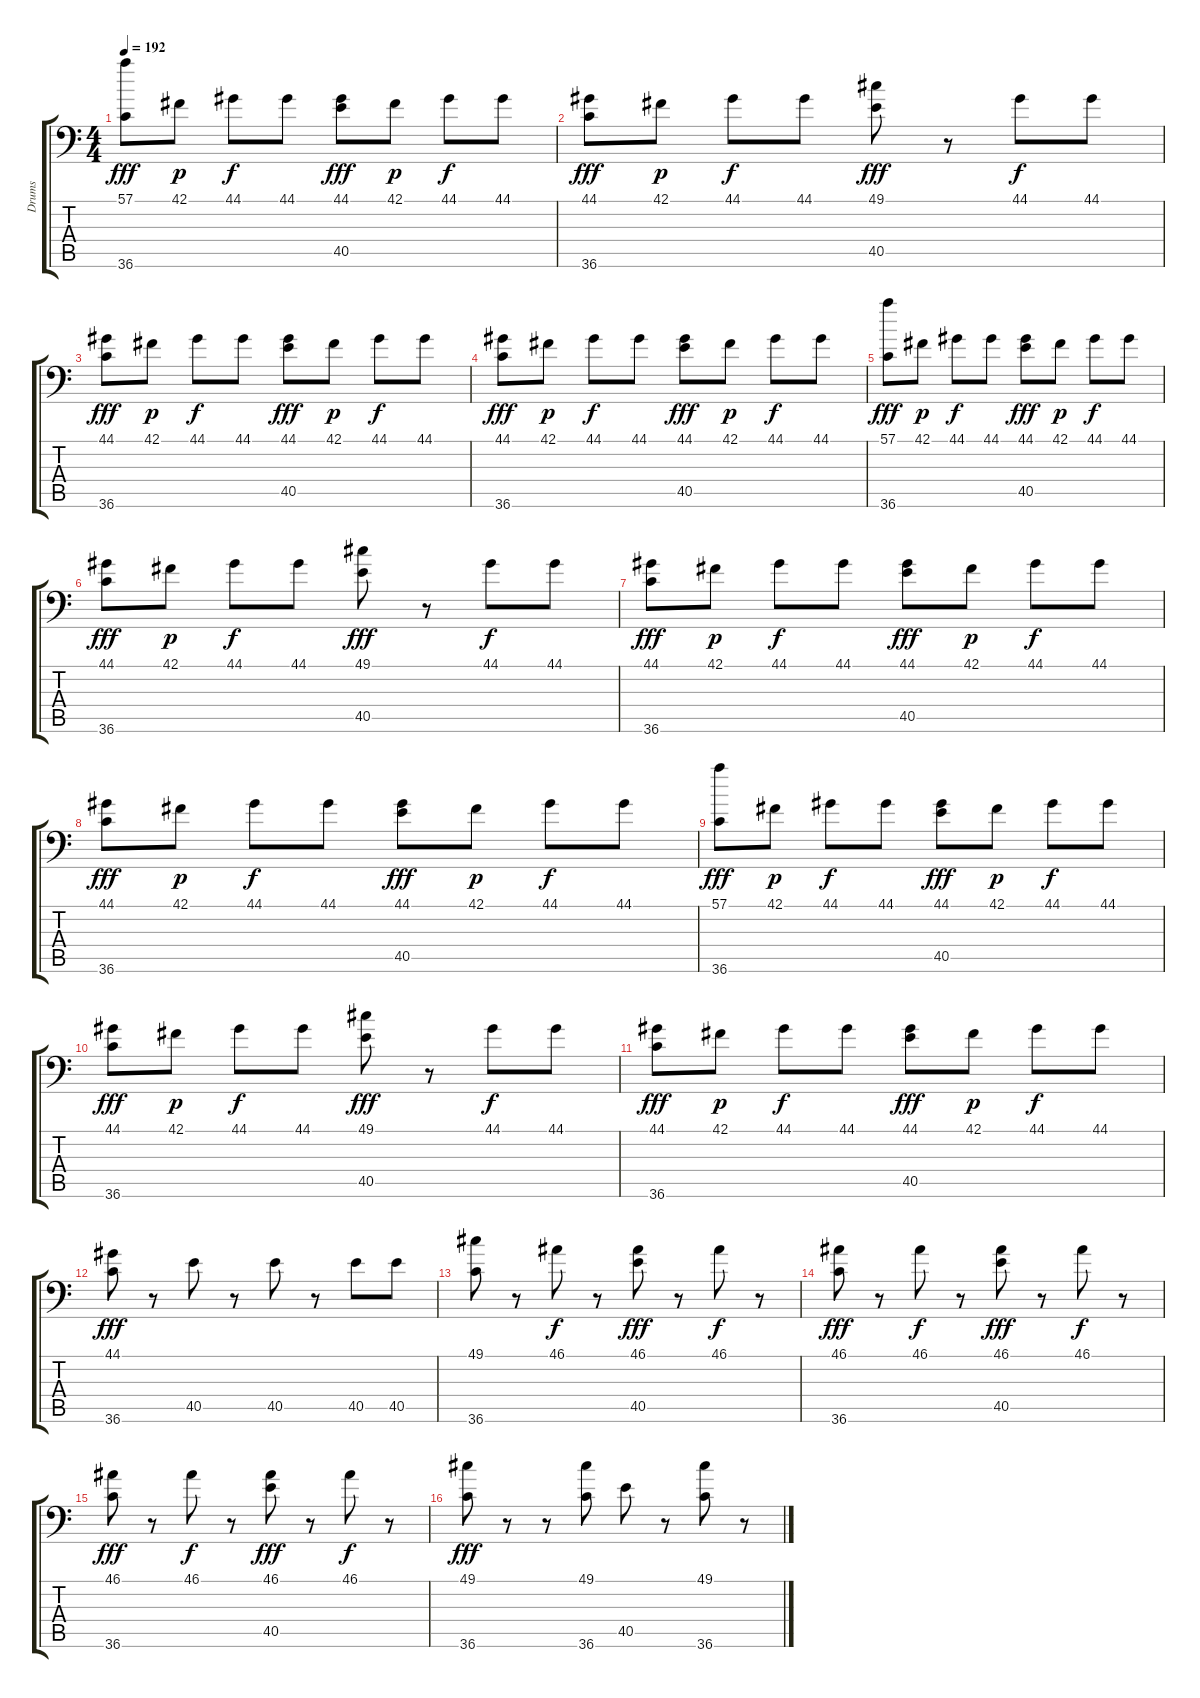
\track ("Drums" "Drums") {instrument acousticgrandpiano}
\staff {score tabs}
\tuning (C-1 C-1 C-1 C-1 C-1 C-1) {hide}
\ts (4 4)
\tempo 192
\clef f4
\ks c
(57.1 36.6).8{dy fff} 42.1.8{dy p} 44.1.8{dy f} 44.1.8 (44.1 40.5).8{dy fff} 42.1.8{dy p} 44.1.8{dy f} 44.1.8 |
(44.1 36.6).8{dy fff} 42.1.8{dy p} 44.1.8{dy f} 44.1.8 (49.1 40.5).8{dy fff} r.8 44.1.8{dy f} 44.1.8 |
(44.1 36.6).8{dy fff} 42.1.8{dy p} 44.1.8{dy f} 44.1.8 (44.1 40.5).8{dy fff} 42.1.8{dy p} 44.1.8{dy f} 44.1.8 |
(44.1 36.6).8{dy fff} 42.1.8{dy p} 44.1.8{dy f} 44.1.8 (44.1 40.5).8{dy fff} 42.1.8{dy p} 44.1.8{dy f} 44.1.8 |
(57.1 36.6).8{dy fff} 42.1.8{dy p} 44.1.8{dy f} 44.1.8 (44.1 40.5).8{dy fff} 42.1.8{dy p} 44.1.8{dy f} 44.1.8 |
(44.1 36.6).8{dy fff} 42.1.8{dy p} 44.1.8{dy f} 44.1.8 (49.1 40.5).8{dy fff} r.8 44.1.8{dy f} 44.1.8 |
(44.1 36.6).8{dy fff} 42.1.8{dy p} 44.1.8{dy f} 44.1.8 (44.1 40.5).8{dy fff} 42.1.8{dy p} 44.1.8{dy f} 44.1.8 |
(44.1 36.6).8{dy fff} 42.1.8{dy p} 44.1.8{dy f} 44.1.8 (44.1 40.5).8{dy fff} 42.1.8{dy p} 44.1.8{dy f} 44.1.8 |
(57.1 36.6).8{dy fff} 42.1.8{dy p} 44.1.8{dy f} 44.1.8 (44.1 40.5).8{dy fff} 42.1.8{dy p} 44.1.8{dy f} 44.1.8 |
(44.1 36.6).8{dy fff} 42.1.8{dy p} 44.1.8{dy f} 44.1.8 (49.1 40.5).8{dy fff} r.8 44.1.8{dy f} 44.1.8 |
(44.1 36.6).8{dy fff} 42.1.8{dy p} 44.1.8{dy f} 44.1.8 (44.1 40.5).8{dy fff} 42.1.8{dy p} 44.1.8{dy f} 44.1.8 |
(44.1 36.6).8{dy fff} r.8 40.5.8 r.8 40.5.8 r.8 40.5.8 40.5.8 |
(49.1 36.6).8 r.8 46.1.8{dy f} r.8 (46.1 40.5).8{dy fff} r.8 46.1.8{dy f} r.8 |
(46.1 36.6).8{dy fff} r.8 46.1.8{dy f} r.8 (46.1 40.5).8{dy fff} r.8 46.1.8{dy f} r.8 |
(46.1 36.6).8{dy fff} r.8 46.1.8{dy f} r.8 (46.1 40.5).8{dy fff} r.8 46.1.8{dy f} r.8 |
(49.1 36.6).8{dy fff} r.8 r.8 (49.1 36.6).8 40.5.8 r.8 (49.1 36.6).8 r.8
